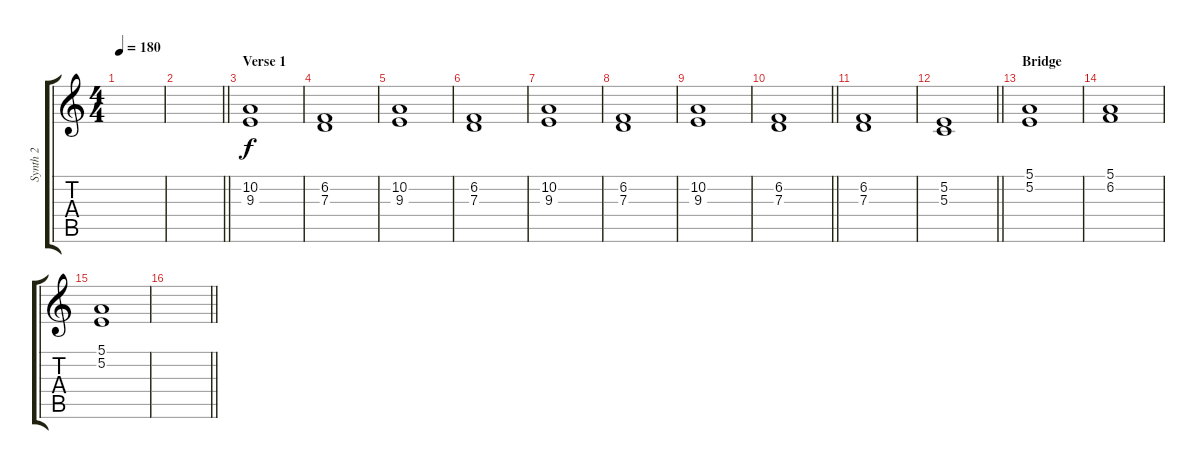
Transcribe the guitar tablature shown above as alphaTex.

\track ("Synth 2" "Synth 2") {instrument stringensemble1}
\staff {score tabs}
\tuning (E4 B3 G3 D3 A2 E2) {hide}
\ts (4 4)
\tempo 180
\clef g2
\ks c
|
\barLineRight lightlight
|
\section ("" "Verse 1")
(10.2 9.3).1 |
(6.2 7.3).1 |
(10.2 9.3).1 |
(6.2 7.3).1 |
(10.2 9.3).1 |
(6.2 7.3).1 |
(10.2 9.3).1 |
\barLineRight lightlight
(6.2 7.3).1 |
\section ("" "")
(6.2 7.3).1 |
\barLineRight lightlight
(5.2 5.3).1 |
\section ("" "Bridge")
(5.1 5.2).1 |
(5.1 6.2).1 |
(5.1 5.2).1 |
\barLineRight lightlight
